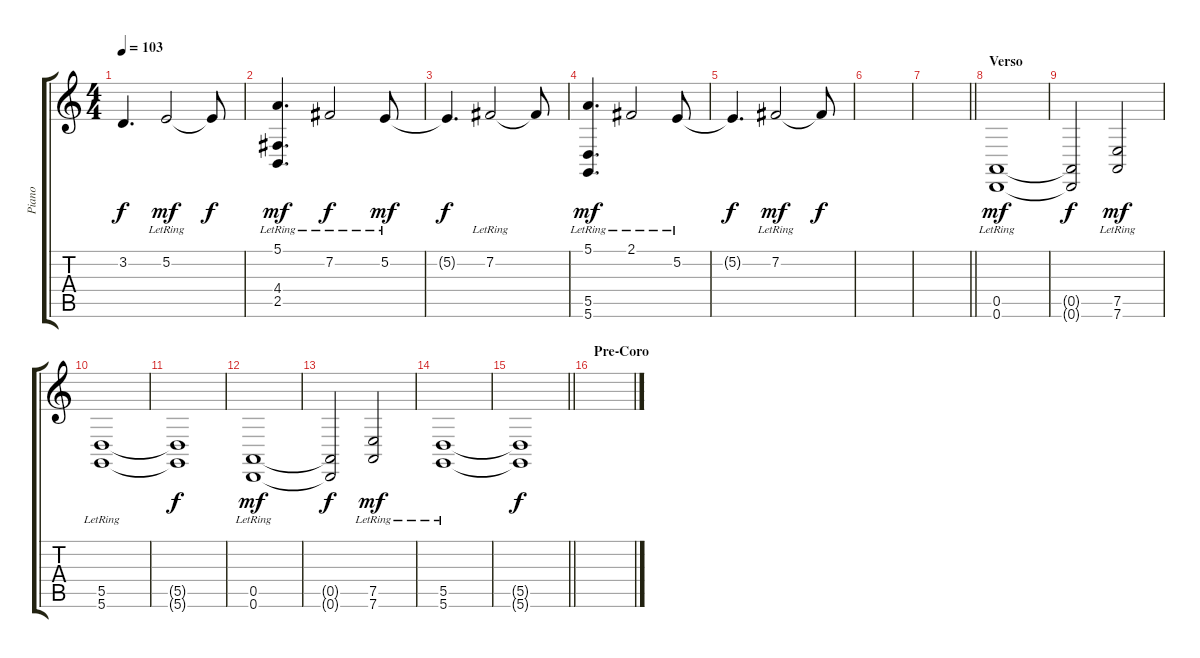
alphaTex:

\track ("Piano" "Piano") {instrument acousticgrandpiano}
\staff {score tabs}
\tuning (E4 B3 G3 D3 A2 D2) {hide}
\ts (4 4)
\tempo 103
\clef g2
\ks c
3.2{t}.4{d dy f} 5.2{lr}.2{dy mf} 5.2{t}.8{dy f} |
(5.1{lr} 4.4{lr} 2.5{lr}).4{d dy mf} 7.2{lr}.2{dy f} 5.2{lr}.8{dy mf} |
5.2{t}.4{d dy f} 7.2{lr}.2 7.2{t}.8 |
(5.1{lr} 5.5{lr} 5.6{lr}).4{d dy mf} 2.1{lr}.2 5.2{lr}.8 |
5.2{t}.4{d dy f} 7.2{lr}.2{dy mf} 7.2{t}.8{dy f} |
|
\barLineRight lightlight
|
\section ("" "Verso")
(0.5{lr} 0.6{lr}).1{dy mf} |
(0.5{t} 0.6{t}).2{dy f} (7.5{lr} 7.6{lr}).2{dy mf} |
(5.5{lr} 5.6{lr}).1 |
(5.5{t} 5.6{t}).1{dy f} |
(0.5{lr} 0.6{lr}).1{dy mf} |
(0.5{t} 0.6{t}).2{dy f} (7.5{lr} 7.6{lr}).2{dy mf} |
(5.5{lr} 5.6{lr}).1 |
\barLineRight lightlight
(5.5{t} 5.6{t}).1{dy f} |
\section ("" "Pre-Coro")
